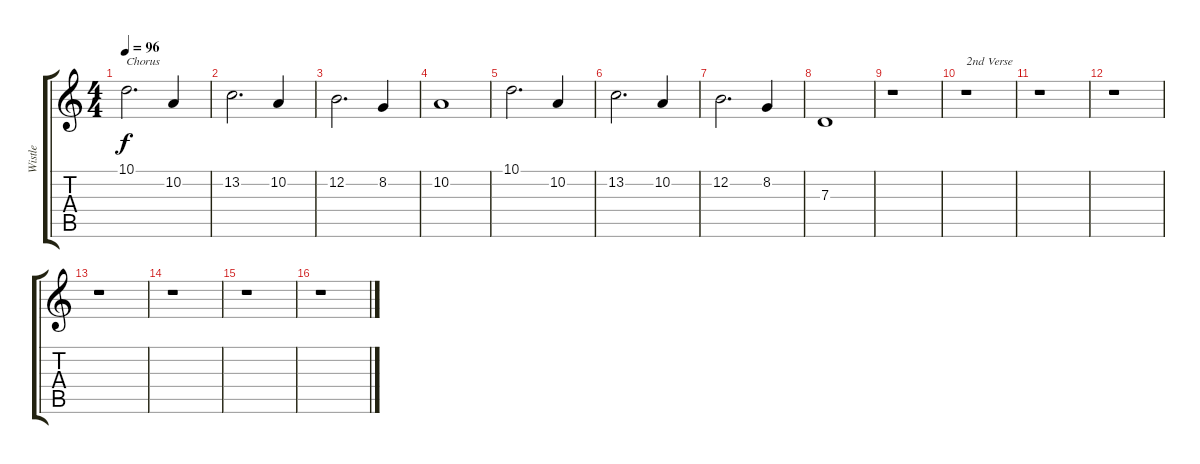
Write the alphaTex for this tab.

\track ("Wistle" "Wistle") {instrument lead3calliope}
\staff {score tabs}
\tuning (E4 B3 G3 D3 A2 E2) {hide}
\ts (4 4)
\tempo 96
\clef g2
\ks c
10.1.2{d txt "Chorus" dy f} 10.2.4 |
13.2.2{d} 10.2.4 |
12.2.2{d} 8.2.4 |
10.2.1 |
10.1.2{d} 10.2.4 |
13.2.2{d} 10.2.4 |
12.2.2{d} 8.2.4 |
7.3.1 |
r.1 |
r.1{txt "2nd Verse"} |
r.1 |
r.1 |
r.1 |
r.1 |
r.1 |
r.1
